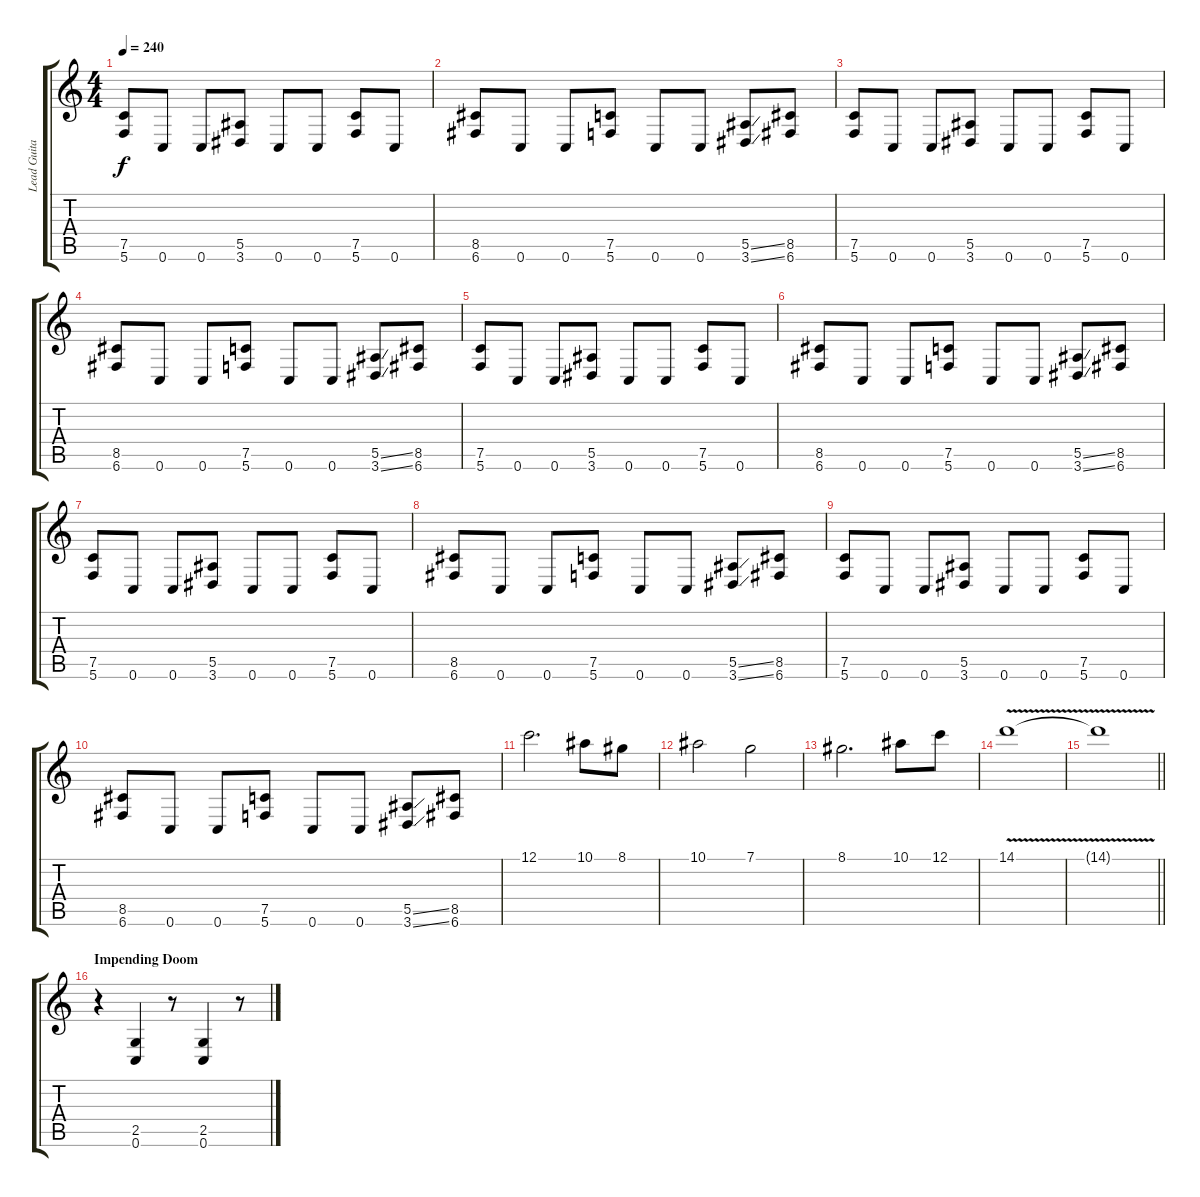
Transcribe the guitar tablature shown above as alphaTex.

\track ("Lead Guitar" "Lead Guita") {instrument overdrivenguitar}
\staff {score tabs}
\tuning (C4 G3 Eb3 Bb2 F2 C2) {hide}
\ts (4 4)
\tempo 240
\clef g2
\ks c
(7.5 5.6).8{dy f} 0.6.8 0.6.8 (5.5 3.6).8 0.6.8 0.6.8 (7.5 5.6).8 0.6.8 |
(8.5 6.6).8 0.6.8 0.6.8 (7.5 5.6).8 0.6.8 0.6.8 (5.5{ss} 3.6{ss}).8 (8.5 6.6).8 |
(7.5 5.6).8 0.6.8 0.6.8 (5.5 3.6).8 0.6.8 0.6.8 (7.5 5.6).8 0.6.8 |
(8.5 6.6).8 0.6.8 0.6.8 (7.5 5.6).8 0.6.8 0.6.8 (5.5{ss} 3.6{ss}).8 (8.5 6.6).8 |
(7.5 5.6).8 0.6.8 0.6.8 (5.5 3.6).8 0.6.8 0.6.8 (7.5 5.6).8 0.6.8 |
(8.5 6.6).8 0.6.8 0.6.8 (7.5 5.6).8 0.6.8 0.6.8 (5.5{ss} 3.6{ss}).8 (8.5 6.6).8 |
(7.5 5.6).8 0.6.8 0.6.8 (5.5 3.6).8 0.6.8 0.6.8 (7.5 5.6).8 0.6.8 |
(8.5 6.6).8 0.6.8 0.6.8 (7.5 5.6).8 0.6.8 0.6.8 (5.5{ss} 3.6{ss}).8 (8.5 6.6).8 |
(7.5 5.6).8 0.6.8 0.6.8 (5.5 3.6).8 0.6.8 0.6.8 (7.5 5.6).8 0.6.8 |
(8.5 6.6).8 0.6.8 0.6.8 (7.5 5.6).8 0.6.8 0.6.8 (5.5{ss} 3.6{ss}).8 (8.5 6.6).8 |
12.1.2{d} 10.1.8 8.1.8 |
10.1.2 7.1.2 |
8.1.2{d} 10.1.8 12.1.8 |
14.1{v}.1 |
\barLineRight lightlight
14.1{t}.1 |
\section ("" "Impending Doom")
r.4 (2.5 0.6).4 r.8 (2.5 0.6).4 r.8
